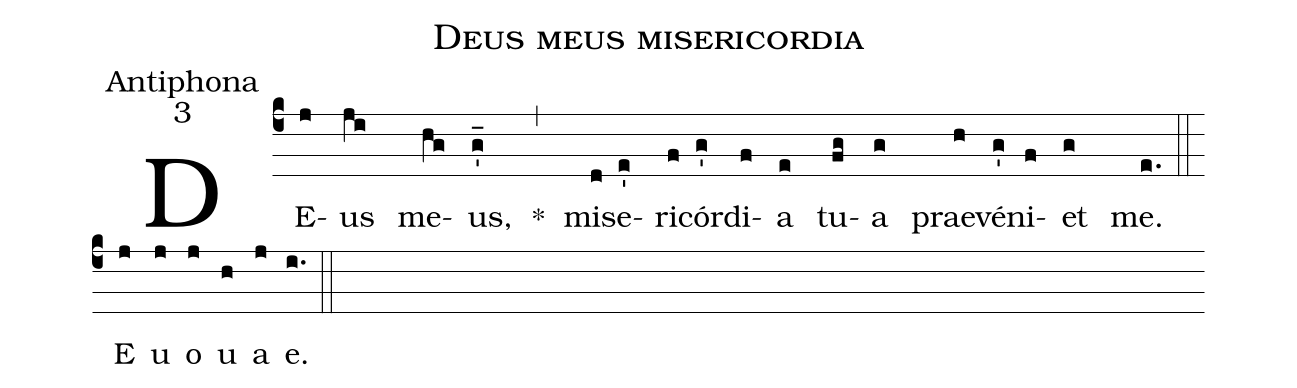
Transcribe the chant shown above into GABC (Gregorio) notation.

name:Deus meus misericordia;
office-part:Antiphona;
mode:3;
%%
(c4) DE(j)us(ji) me(hg)us,(g'_) *(,) mi(d)se(e')ri(f)cór(g')di(f)a(e) tu(fg)a(g) prae(h)vé(g')ni(f)et(g) me.(e.) (::) <eu>E(j) u(j) o(j) u(h) a(j) e.</eu>(i.) (::)
